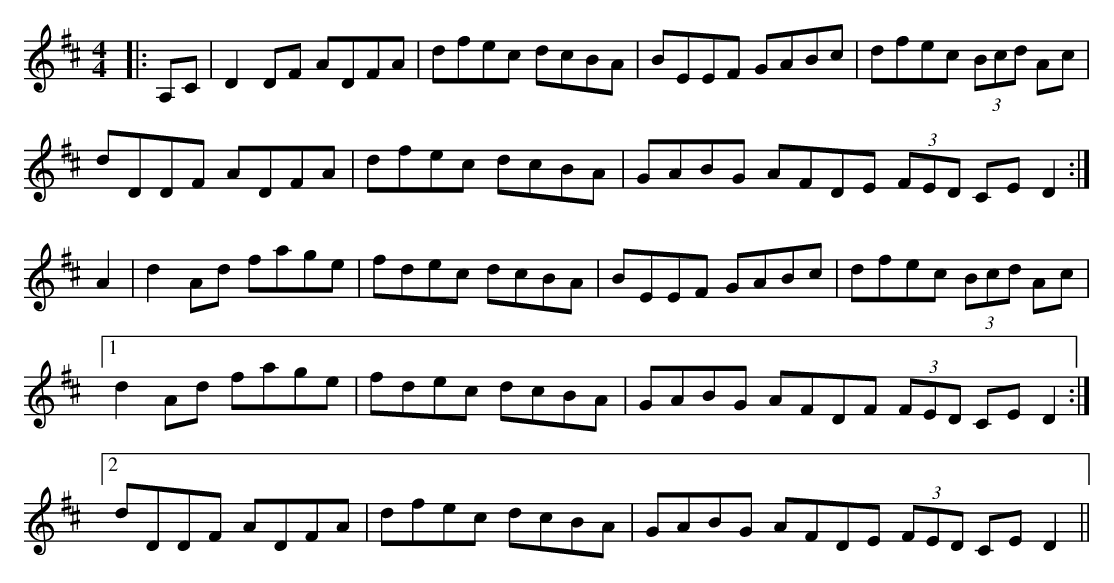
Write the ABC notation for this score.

X:1
M:4/4
K:D
|:A,C|D2 DF ADFA|dfec dcBA|BEEF GABc|dfec (3Bcd Ac|
dDDF ADFA|dfec dcBA|GABG AFDE (3FED CE D2:|
A2|d2 Ad fage|fdec dcBA|BEEF GABc|dfec (3Bcd Ac|
[1d2 Ad fage|fdec dcBA|GABG AFDF (3FED CE D2:|
[2dDDF ADFA|dfec dcBA|GABG AFDE (3FED CE D2||
